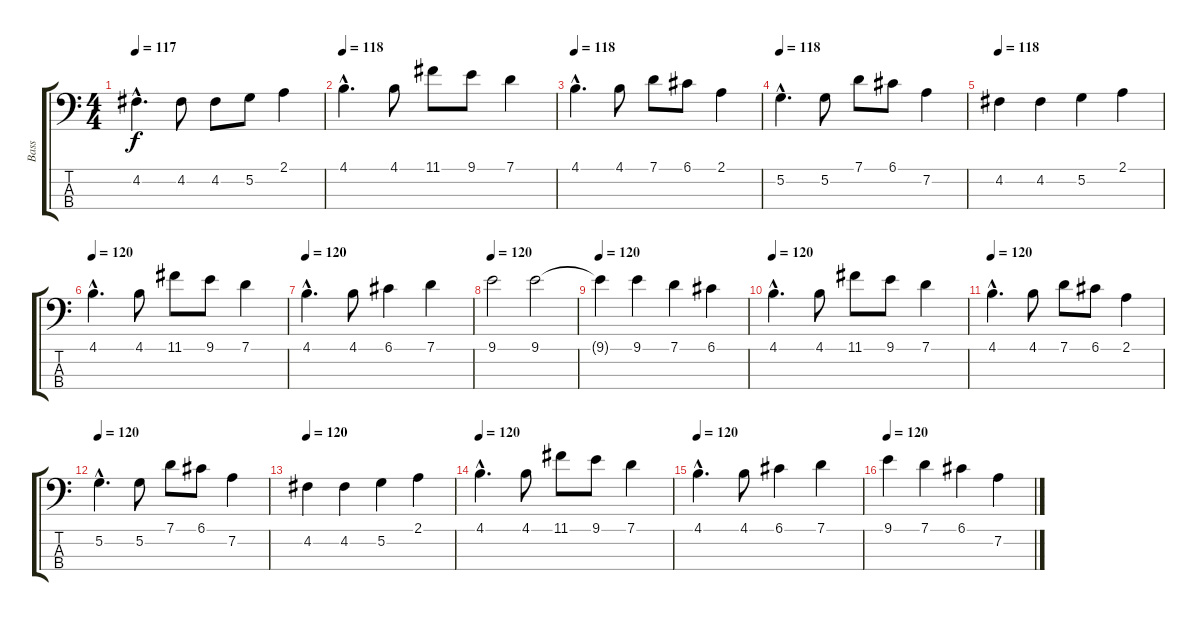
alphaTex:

\track ("Bass" "Bass") {instrument electricbasspick}
\staff {score tabs}
\tuning (G2 D2 A1 E1) {hide}
\ts (4 4)
\tempo 117
\clef f4
\ks c
4.2{hac}.4{d dy f} 4.2.8 4.2.8 5.2.8 2.1.4 |
\tempo 118
4.1{hac}.4{d} 4.1.8 11.1.8 9.1.8 7.1.4 |
\tempo 118
4.1{hac}.4{d} 4.1.8 7.1.8 6.1.8 2.1.4 |
\tempo 118
5.2{hac}.4{d} 5.2.8 7.1.8 6.1.8 7.2.4 |
\tempo 118
4.2.4 4.2.4 5.2.4 2.1.4 |
\tempo 120
4.1{hac}.4{d} 4.1.8 11.1.8 9.1.8 7.1.4 |
\tempo 120
4.1{hac}.4{d} 4.1.8 6.1.4 7.1.4 |
\tempo 120
9.1.2 9.1.2 |
\tempo 120
9.1{t}.4 9.1.4 7.1.4 6.1.4 |
\tempo 120
4.1{hac}.4{d} 4.1.8 11.1.8 9.1.8 7.1.4 |
\tempo 120
4.1{hac}.4{d} 4.1.8 7.1.8 6.1.8 2.1.4 |
\tempo 120
5.2{hac}.4{d} 5.2.8 7.1.8 6.1.8 7.2.4 |
\tempo 120
4.2.4 4.2.4 5.2.4 2.1.4 |
\tempo 120
4.1{hac}.4{d} 4.1.8 11.1.8 9.1.8 7.1.4 |
\tempo 120
4.1{hac}.4{d} 4.1.8 6.1.4 7.1.4 |
\tempo 120
9.1.4 7.1.4 6.1.4 7.2.4
